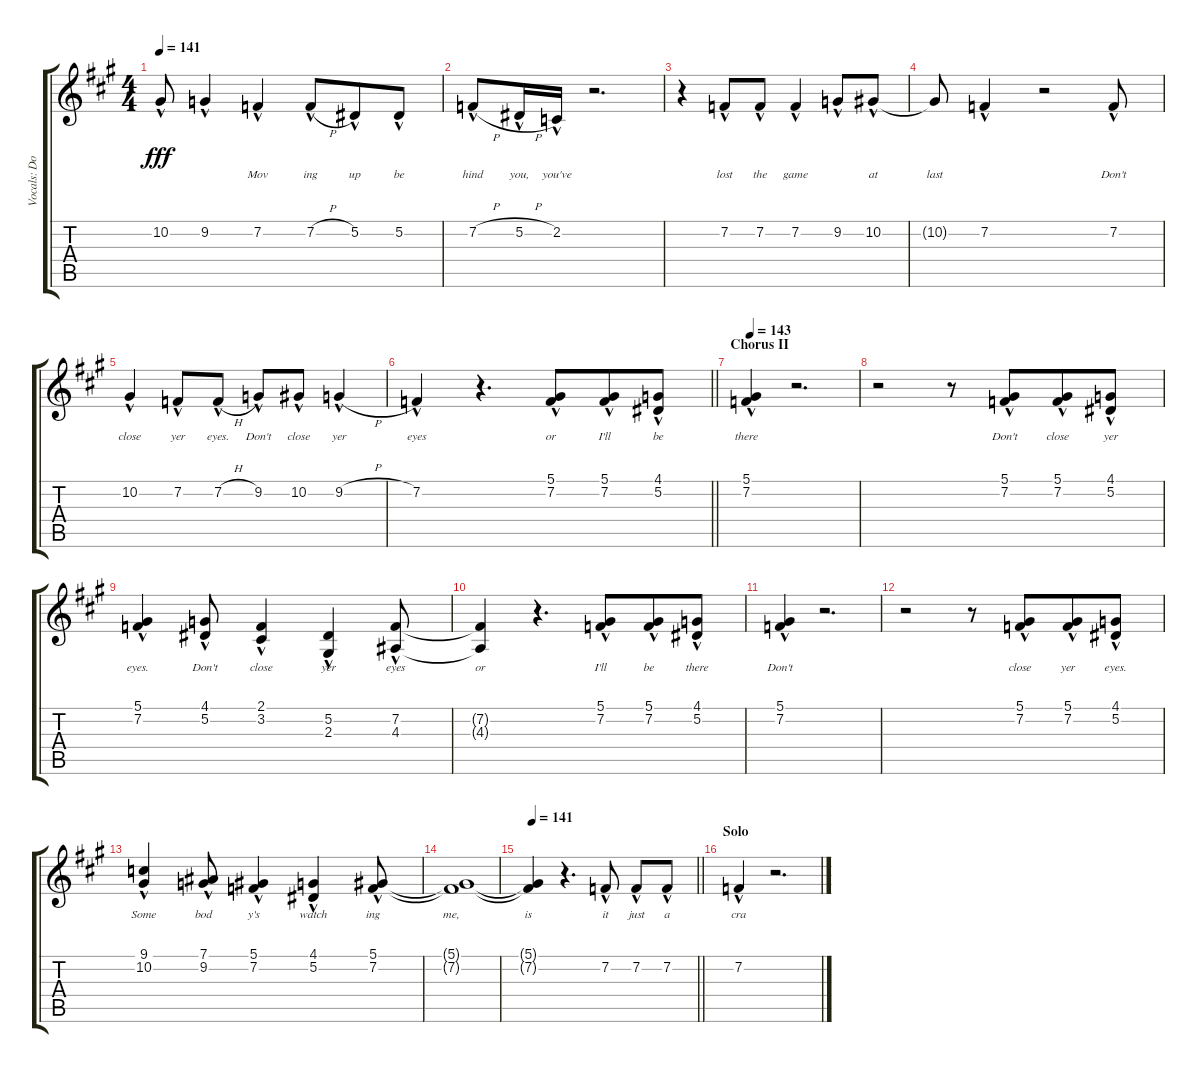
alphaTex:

\track ("Vocals: Don" "Vocals: Do") {instrument lead2sawtooth}
\staff {score tabs}
\tuning (Eb4 Bb3 Gb3 Db3 Ab2 Eb2) {hide}
\ts (4 4)
\tempo 141
\clef g2
\ks a
10.2{hac}.8{lyrics (0 "") lyrics (1 "") lyrics (2 "") lyrics (3 "") lyrics (4 "") dy fff} 9.2{hac}.4{lyrics (0 "") lyrics (1 "") lyrics (2 "") lyrics (3 "") lyrics (4 "")} 7.2{hac}.4{lyrics (0 "Mov") lyrics (1 "") lyrics (2 "") lyrics (3 "") lyrics (4 "")} 7.2{h hac}.8{lyrics (0 "ing") lyrics (1 "") lyrics (2 "") lyrics (3 "") lyrics (4 "") beam merge} 5.2{hac}.8{lyrics (0 "up") lyrics (1 "") lyrics (2 "") lyrics (3 "") lyrics (4 "")} 5.2{hac}.8{lyrics (0 "be") lyrics (1 "") lyrics (2 "") lyrics (3 "") lyrics (4 "")} |
7.2{h hac}.8{lyrics (0 "hind") lyrics (1 "") lyrics (2 "") lyrics (3 "") lyrics (4 "")} 5.2{h hac}.16{lyrics (0 "you,") lyrics (1 "") lyrics (2 "") lyrics (3 "") lyrics (4 "")} 2.2{hac}.16{lyrics (0 "you've") lyrics (1 "") lyrics (2 "") lyrics (3 "") lyrics (4 "")} r.2{d} |
r.4 7.2{hac}.8{lyrics (0 "lost") lyrics (1 "") lyrics (2 "") lyrics (3 "") lyrics (4 "")} 7.2{hac}.8{lyrics (0 "the") lyrics (1 "") lyrics (2 "") lyrics (3 "") lyrics (4 "")} 7.2{hac}.4{lyrics (0 "game") lyrics (1 "") lyrics (2 "") lyrics (3 "") lyrics (4 "")} 9.2{hac}.8{lyrics (0 "") lyrics (1 "") lyrics (2 "") lyrics (3 "") lyrics (4 "")} 10.2{hac}.8{lyrics (0 "at") lyrics (1 "") lyrics (2 "") lyrics (3 "") lyrics (4 "")} |
10.2{t}.8{lyrics (0 "last") lyrics (1 "") lyrics (2 "") lyrics (3 "") lyrics (4 "")} 7.2{hac}.4{lyrics (0 "") lyrics (1 "") lyrics (2 "") lyrics (3 "") lyrics (4 "")} r.2 7.2{hac}.8{lyrics (0 "Don't") lyrics (1 "") lyrics (2 "") lyrics (3 "") lyrics (4 "")} |
10.2{hac}.4{lyrics (0 "close") lyrics (1 "") lyrics (2 "") lyrics (3 "") lyrics (4 "") beam merge} 7.2{hac}.8{lyrics (0 "yer") lyrics (1 "") lyrics (2 "") lyrics (3 "") lyrics (4 "")} 7.2{h hac}.8{lyrics (0 "eyes.") lyrics (1 "") lyrics (2 "") lyrics (3 "") lyrics (4 "")} 9.2{hac}.8{lyrics (0 "Don't") lyrics (1 "") lyrics (2 "") lyrics (3 "") lyrics (4 "")} 10.2{hac}.8{lyrics (0 "close") lyrics (1 "") lyrics (2 "") lyrics (3 "") lyrics (4 "")} 9.2{h hac}.4{lyrics (0 "yer") lyrics (1 "") lyrics (2 "") lyrics (3 "") lyrics (4 "")} |
\barLineRight lightlight
7.2{hac}.4{lyrics (0 "eyes") lyrics (1 "") lyrics (2 "") lyrics (3 "") lyrics (4 "")} r.4{d} (5.1{hac} 7.2{hac}).8{lyrics (0 "or") lyrics (1 "") lyrics (2 "") lyrics (3 "") lyrics (4 "") beam merge} (5.1{hac} 7.2{hac}).8{lyrics (0 "I'll") lyrics (1 "") lyrics (2 "") lyrics (3 "") lyrics (4 "")} (4.1{hac} 5.2{hac}).8{lyrics (0 "be") lyrics (1 "") lyrics (2 "") lyrics (3 "") lyrics (4 "")} |
\section ("" "Chorus II")
\tempo 143
(5.1{hac} 7.2{hac}).4{lyrics (0 "there") lyrics (1 "") lyrics (2 "") lyrics (3 "") lyrics (4 "")} r.2{d} |
r.2 r.8 (5.1{hac} 7.2{hac}).8{lyrics (0 "Don't") lyrics (1 "") lyrics (2 "") lyrics (3 "") lyrics (4 "") beam merge} (5.1{hac} 7.2{hac}).8{lyrics (0 "close") lyrics (1 "") lyrics (2 "") lyrics (3 "") lyrics (4 "")} (4.1{hac} 5.2{hac}).8{lyrics (0 "yer") lyrics (1 "") lyrics (2 "") lyrics (3 "") lyrics (4 "")} |
(5.1{hac} 7.2{hac}).4{lyrics (0 "eyes.") lyrics (1 "") lyrics (2 "") lyrics (3 "") lyrics (4 "")} (4.1{hac} 5.2{hac}).8{lyrics (0 "Don't") lyrics (1 "") lyrics (2 "") lyrics (3 "") lyrics (4 "")} (2.1{hac} 3.2{hac}).4{lyrics (0 "close") lyrics (1 "") lyrics (2 "") lyrics (3 "") lyrics (4 "")} (5.2{hac} 2.3{hac}).4{lyrics (0 "yer") lyrics (1 "") lyrics (2 "") lyrics (3 "") lyrics (4 "")} (7.2{hac} 4.3{hac}).8{lyrics (0 "eyes") lyrics (1 "") lyrics (2 "") lyrics (3 "") lyrics (4 "")} |
(7.2{t} 4.3{t}).4{lyrics (0 "or") lyrics (1 "") lyrics (2 "") lyrics (3 "") lyrics (4 "")} r.4{d} (5.1{hac} 7.2{hac}).8{lyrics (0 "I'll") lyrics (1 "") lyrics (2 "") lyrics (3 "") lyrics (4 "") beam merge} (5.1{hac} 7.2{hac}).8{lyrics (0 "be") lyrics (1 "") lyrics (2 "") lyrics (3 "") lyrics (4 "")} (4.1{hac} 5.2{hac}).8{lyrics (0 "there") lyrics (1 "") lyrics (2 "") lyrics (3 "") lyrics (4 "")} |
(5.1{hac} 7.2{hac}).4{lyrics (0 "Don't") lyrics (1 "") lyrics (2 "") lyrics (3 "") lyrics (4 "")} r.2{d} |
r.2 r.8 (5.1{hac} 7.2{hac}).8{lyrics (0 "close") lyrics (1 "") lyrics (2 "") lyrics (3 "") lyrics (4 "") beam merge} (5.1{hac} 7.2{hac}).8{lyrics (0 "yer") lyrics (1 "") lyrics (2 "") lyrics (3 "") lyrics (4 "")} (4.1{hac} 5.2{hac}).8{lyrics (0 "eyes.") lyrics (1 "") lyrics (2 "") lyrics (3 "") lyrics (4 "")} |
(9.1{hac} 10.2{hac}).4{lyrics (0 "Some") lyrics (1 "") lyrics (2 "") lyrics (3 "") lyrics (4 "")} (7.1{hac} 9.2{hac}).8{lyrics (0 "bod") lyrics (1 "") lyrics (2 "") lyrics (3 "") lyrics (4 "")} (5.1{hac} 7.2{hac}).4{lyrics (0 "y's") lyrics (1 "") lyrics (2 "") lyrics (3 "") lyrics (4 "")} (4.1{hac} 5.2{hac}).4{lyrics (0 "watch") lyrics (1 "") lyrics (2 "") lyrics (3 "") lyrics (4 "")} (5.1{hac} 7.2{hac}).8{lyrics (0 "ing") lyrics (1 "") lyrics (2 "") lyrics (3 "") lyrics (4 "")} |
(5.1{t} 7.2{t}).1{lyrics (0 "me,") lyrics (1 "") lyrics (2 "") lyrics (3 "") lyrics (4 "")} |
\tempo 141
\barLineRight lightlight
(5.1{t} 7.2{t}).4{lyrics (0 "is") lyrics (1 "") lyrics (2 "") lyrics (3 "") lyrics (4 "")} r.4{d} 7.2{hac}.8{lyrics (0 "it") lyrics (1 "") lyrics (2 "") lyrics (3 "") lyrics (4 "")} 7.2{hac}.8{lyrics (0 "just") lyrics (1 "") lyrics (2 "") lyrics (3 "") lyrics (4 "")} 7.2{hac}.8{lyrics (0 "a") lyrics (1 "") lyrics (2 "") lyrics (3 "") lyrics (4 "")} |
\section ("" "Solo")
7.2{hac}.4{lyrics (0 "cra") lyrics (1 "") lyrics (2 "") lyrics (3 "") lyrics (4 "")} r.2{d}
